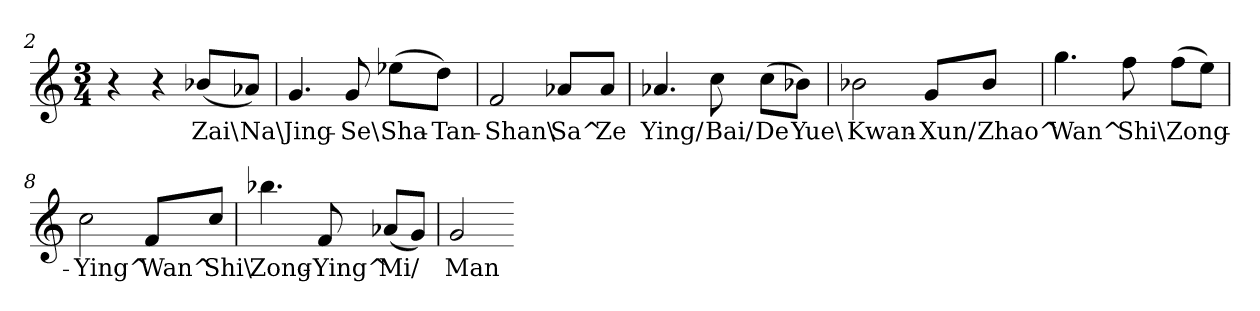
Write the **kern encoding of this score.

**kern	**text
*part1	*part1
*staff1	*staff1
*clefG2	*
*M3/4	*
=2	=2
4r	.
4r	.
(8b-X/L	Zai\
8a-X/J)	Na\
=3	=3
4.g	Jing-
8g	Se\
(8ee-X\L	Sha-
8dd\J)	Tan-
=4	=4
2f	Shan\
8a-X/L	Sa^
8a-/J	Ze
=5	=5
4.a-X	Ying/
8cc	Bai/
(8cc\L	De
8b-X\J)	Yue\
=6	=6
2b-X	Kwan-
8g/L	Xun/
8b-/J	Zhao^
=7	=7
4.gg	Wan^
8ff	Shi\
(8ff\L	Zong-
8ee\J)	.
=8	=8
2cc	Ying^
8f/L	Wan^
8cc/J	Shi\
=9	=9
4.bb-X	Zong-
8f	Ying^
(8a-X/L	Mi/
8g/J)	.
=10	=10
2g	Man
=-	=-
*-	*-
